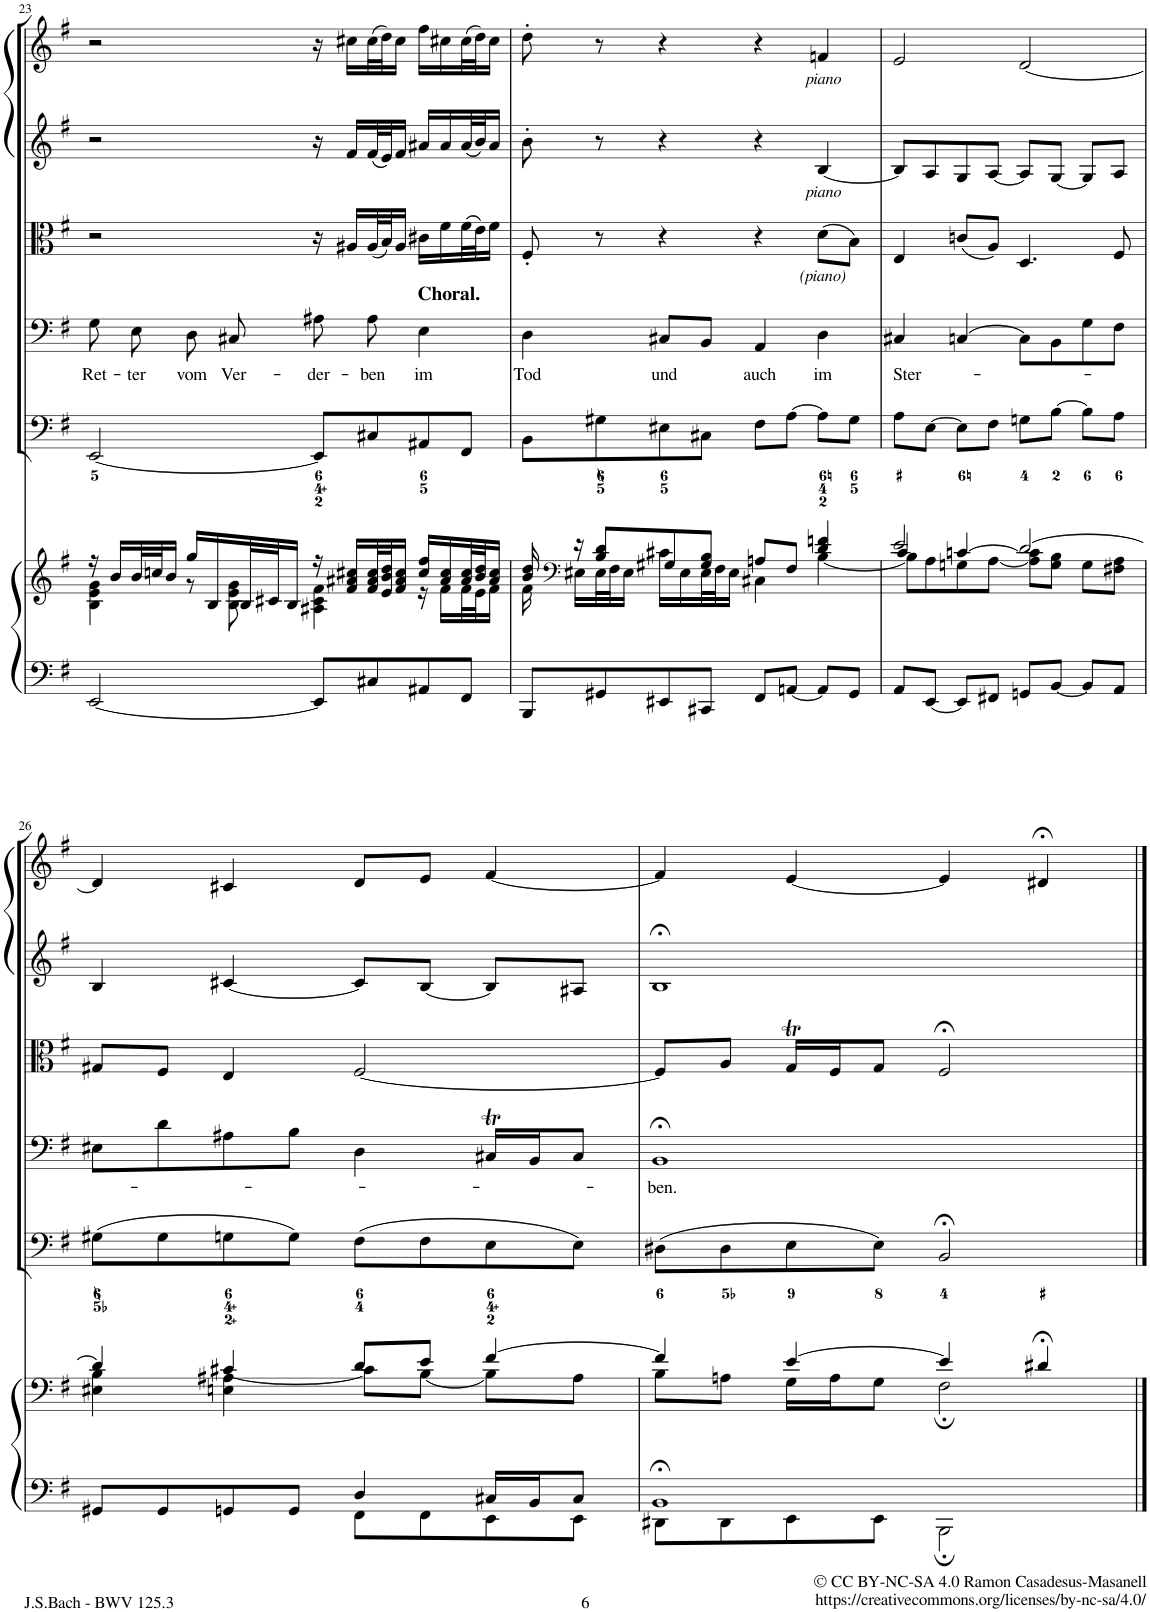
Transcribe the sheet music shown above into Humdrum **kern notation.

**kern	**kern	**kern	**kern	**text	**kern	**dynam	**kern	**dynam	**kern	**dynam
*part6	*part6	*part5	*part4	*part4	*part3	*part3	*part2	*part2	*part1	*part1
*staff7	*staff6	*staff5	*staff4	*staff4	*staff3	*staff3	*staff2	*staff2	*staff1	*staff1
*I"Piano reduction	*	*I"Continuo	*I"Basso	*	*I"Viola	*	*I"Violino II	*	*I"Violino I	*
*I'Pno	*	*	*	*	*I'Vla	*	*I'Vln	*	*I'Vln	*
!!LO:PB:g=z
*clefF4	*clefG2	*clefF4	*clefF4	*	*clefC3	*	*clefG2	*	*clefG2	*
*k[f#]	*k[f#]	*k[f#]	*k[f#]	*	*k[f#]	*	*k[f#]	*	*k[f#]	*
*M4/4	*M4/4	*M4/4	*M4/4	*	*M4/4	*	*M4/4	*	*M4/4	*
*met(c)	*met(c)	*met(c)	*met(c)	*	*met(c)	*	*met(c)	*	*met(c)	*
=23	=23	=23	=23	=23	=23	=23	=23	=23	=23	=23
*	*^	*	*	*	*	*	*	*	*	*
!	!	!	!	!	!LO:LY:b	!	!	!	!	!	!
[<2EE/	16r	4B\ 4e\ 4g\	[2EE/	8G\	Ret-	2r	.	2r	.	2r	.
.	16b/LL	.	.	.	.	.	.	.	.	.	.
!	!	!	!	!	!LO:LY:b	!	!	!	!	!	!
.	32b/L	.	.	8E\	-ter	.	.	.	.	.	.
.	32ccn/J	.	.	.	.	.	.	.	.	.	.
.	16b/JJ	.	.	.	.	.	.	.	.	.	.
!	!	!	!	!	!LO:LY:b	!	!	!	!	!	!
.	16gg/LL	8r	.	8D\	vom	.	.	.	.	.	.
.	16B/	.	.	.	.	.	.	.	.	.	.
!	!	!	!	!	!LO:LY:b	!	!	!	!	!	!
.	32B/L	8B\ 8e\ 8g\	.	8C#X/	Ver-	.	.	.	.	.	.
.	32c#X/J	.	.	.	.	.	.	.	.	.	.
.	16B/JJ	.	.	.	.	.	.	.	.	.	.
!	!	!	!	!	!LO:LY:b	!	!	!	!	!	!
8EE/L]	16r	4A#X\ 4c#\ 4f#\	8EE/L]	8A#X\	-der-	16r	.	16r	.	16r	.
.	16f#/ 16a#X/ 16cc#X/LL	.	.	.	.	16A#X/LL	.	16f#/LL	.	16cc#X\LL	.
!	!	!	!	!	!LO:LY:b	!	!	!	!	!	!
8C#X/	32f#/ 32a#/ 32cc#/L	.	8C#X/	8A#\	-ben	(32A#/L	.	(32f#/L	.	(32cc#\L	.
.	32e/ 32b/ 32dd/J	.	.	.	.	32B/J)	.	32e/J)	.	32dd\J)	.
.	16f#/ 16a#/ 16cc#/JJ	.	.	.	.	16A#/JJ	.	16f#/JJ	.	16cc#\JJ	.
!	!	!	!	!LO:TX:a:B:t=Choral.	!	!	!	!	!	!	!
!	!	!	!	!	!LO:LY:b	!	!	!	!	!	!
8AA#X/	16cc#/ 16ff#/LL	16r	8AA#X/	4E\	im	16c#X\LL	.	16a#X/LL	.	16ff#\LL	.
.	16a#/ 16cc#/	16f#\LL	.	.	.	16f#\	.	16a#/	.	16cc#X\	.
8FF#/J	32a#/ 32cc#/L	32f#\L	8FF#/J	.	.	(32f#\L	.	(32a#/L	.	(32cc#\L	.
.	32b/ 32dd/J	32e\J	.	.	.	32e\J)	.	32b/J)	.	32dd\J)	.
.	16a#/ 16cc#/JJ	16f#\JJ	.	.	.	16f#\JJ	.	16a#/JJ	.	16cc#\JJ	.
=24	=24	=24	=24	=24	=24	=24	=24	=24	=24	=24	=24
!	!	!	!	!	!LO:LY:b	!	!	!	!	!	!
8BBB/L	16b/ 16dd/	16f#\	8BB\L	4D\	Tod	8F#'/	.	8b'\	.	8dd'\	.
*	*clefF4	*	*	*	*	*	*	*	*	*	*
.	16r	16E#X\LL	.	.	.	.	.	.	.	.	.
8GG#X/	8B/ 8d/L	32E#\L	8G#X\	.	.	8r	.	8r	.	8r	.
.	.	32F#\J	.	.	.	.	.	.	.	.	.
.	.	16E#\JJ	.	.	.	.	.	.	.	.	.
!	!	!	!	!	!LO:LY:b	!	!	!	!	!	!
8EE#X/	8G#X/	16c#X\LL	8E#X\	8C#X/L	und	4r	.	4r	.	4r	.
.	.	16E#\	.	.	.	.	.	.	.	.	.
8CC#X/J	8G#/ 8B/J	32E#\L	8C#X\J	8BB/J	.	.	.	.	.	.	.
.	.	32F#\J	.	.	.	.	.	.	.	.	.
.	.	16E#\JJ	.	.	.	.	.	.	.	.	.
!	!	!	!	!	!LO:LY:b	!	!	!	!	!	!
8FF#/L	8An/L	4C#X\	8F#\L	4AA/	auch	4r	.	4r	.	4r	.
[<8AAn/J	8F#/J	.	[8A\J	.	.	.	.	.	.	.	.
!	!	!	!	!	!LO:LY:b	!	!LO:DY:b	!	!LO:DY:b	!	!LO:DY:b
8AA/L]	4d/ 4fn/	[4B\	8A\L]	4D\	im	(8d\L	other-dynamics	[4B/	other-dynamics	4fn/	other-dynamics
8GG#/J	.	.	8G#\J	.	.	8B\J)	.	.	.	.	.
=25	=25	=25	=25	=25	=25	=25	=25	=25	=25	=25	=25
*	*	*^	*	*	*	*	*	*	*	*	*
!	!	!	!	!	!	!LO:LY:b	!	!	!	!	!	!
8AA/L	2e/	8B\L]	4c/	8A\L	4C#X/	Ster-	4E/	.	8B/L]	.	2e/	.
[<8EE/J	.	8A\	.	[8E\J	.	.	.	.	8A/	.	.	.
8EE/L]	.	8Gn\	[>4cn/	8E\L]	[4Cn/	.	(8cn/L	.	8G/	.	.	.
8FF#X/J	.	[8A\J	.	8F#\J	.	.	8A/J)	.	[8A/J	.	.	.
8GGn/L	[2d/	8A\] 8c\]L	2ryy	8Gn\L	8C\L]	.	4.D/	.	8A/L]	.	[2d/	.
[<8BB/J	.	8G\ 8B\J	.	[8B\J	8BB\	.	.	.	[8G/J	.	.	.
8BB/L]	.	8G\L	.	8B\L]	8G\	.	.	.	8G/L]	.	.	.
8AA/J	.	8F#X\ 8A\J	.	8A\J	8F#\J	.	8F#/	.	8A/J	.	.	.
*	*	*v	*v	*	*	*	*	*	*	*	*	*
!!LO:LB:g=z
=26	=26	=26	=26	=26	=26	=26	=26	=26	=26	=26	=26
*^	*	*	*	*	*	*	*	*	*	*	*
2ryy	8GG#X/L	4d/]	4E#X\ 4B\	(8G#X\L	8E#X\L	.	8G#X/L	.	4B/	.	4d/]	.
.	8GG#/	.	.	8G#\	8d\	.	8F#/J	.	.	.	.	.
.	8GGn/	[<4c#X/	4En\ 4A#X\	8Gn\	8A#X\	.	4E/	.	[4c#X/	.	4c#X/	.
.	8GG/J	.	.	8G\J)	8B\J	.	.	.	.	.	.	.
4D/	8FF#\L	8d/L	8c#\L]	(8F#\L	4D\	.	[2F#/	.	8c#/L]	.	8d/L	.
.	8FF#\	8e/J	[8B\J	8F#\	.	.	.	.	[8B/J	.	8e/J	.
16C#X/LL	8EE\	[4f#/	8B\L]	8E\	16C#Xt/LL	.	.	.	8B/L]	.	[4f#/	.
16BB/J	.	.	.	.	16BB/J	.	.	.	.	.	.	.
8C#/J	8EE\J	.	8A#\J	8E\J)	8C#/J	.	.	.	8A#X/J	.	.	.
=27	=27	=27	=27	=27	=27	=27	=27	=27	=27	=27	=27	=27
!	!	!	!	!	!	!LO:LY:b	!	!	!	!	!	!
1BB;<	8DD#X\L	4f#/]	8B\L	(8D#X\L	1BB;<	-ben.	8F#/L]	.	1B;<	.	4f#/]	.
.	8DD#\	.	8An\J	8D#\	.	.	8A/J	.	.	.	.	.
.	8EE\	[4e/	16G\LL	8E\	.	.	16GT/LL	.	.	.	[4e/	.
.	.	.	16A\J	.	.	.	16F#/J	.	.	.	.	.
.	8EE\J	.	8G\J	8E\J)	.	.	8G/J	.	.	.	.	.
.	2BBB;\	4e/]	2F#;\	2BB;</	.	.	2F#;</	.	.	.	4e/]	.
.	.	4d#X;</	.	.	.	.	.	.	.	.	4d#X;</	.
*v	*v	*	*	*	*	*	*	*	*	*	*	*
*	*v	*v	*	*	*	*	*	*	*	*	*
==	==	==	==	==	==	==	==	==	==	==
*-	*-	*-	*-	*-	*-	*-	*-	*-	*-	*-
